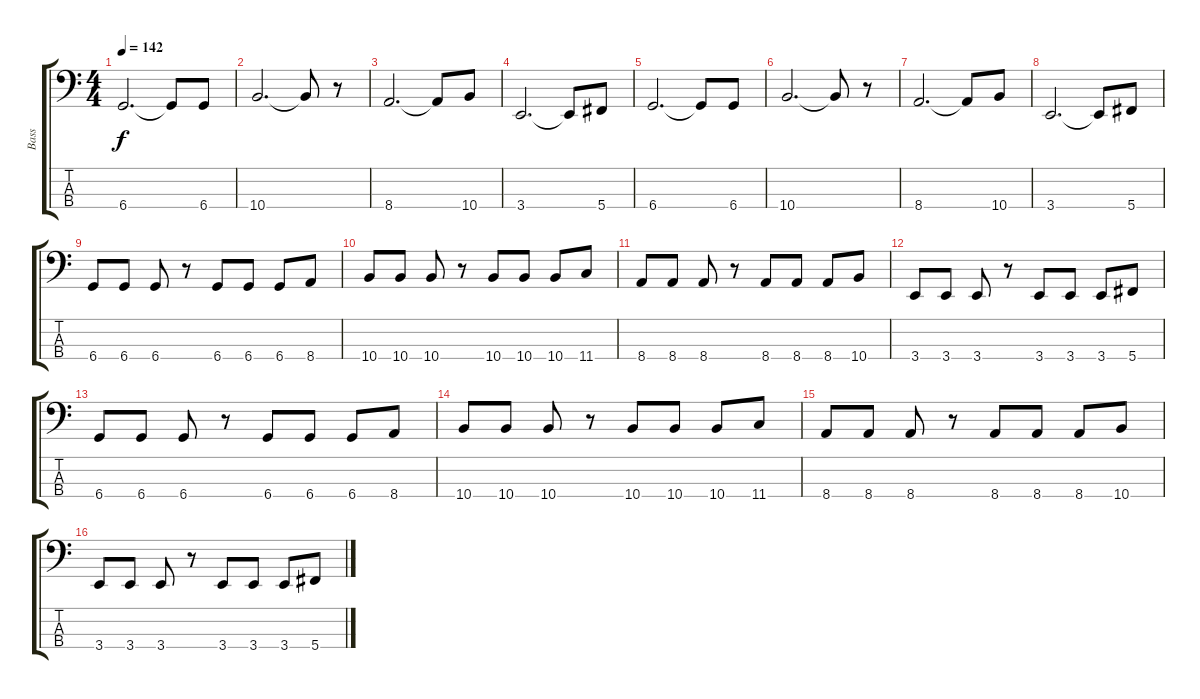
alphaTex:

\track ("Bass" "Bass") {instrument electricbasspick}
\staff {score tabs}
\tuning (Gb2 Db2 Ab1 Db1) {hide}
\ts (4 4)
\tempo 142
\clef f4
\ks c
6.4.2{d dy f} 6.4{t}.8 6.4.8 |
10.4.2{d} 10.4{t}.8 r.8 |
8.4.2{d} 8.4{t}.8 10.4.8 |
3.4.2{d} 3.4{t}.8 5.4.8 |
6.4.2{d} 6.4{t}.8 6.4.8 |
10.4.2{d} 10.4{t}.8 r.8 |
8.4.2{d} 8.4{t}.8 10.4.8 |
3.4.2{d} 3.4{t}.8 5.4.8 |
6.4.8 6.4.8 6.4.8 r.8 6.4.8 6.4.8 6.4.8 8.4.8 |
10.4.8 10.4.8 10.4.8 r.8 10.4.8 10.4.8 10.4.8 11.4.8 |
8.4.8 8.4.8 8.4.8 r.8 8.4.8 8.4.8 8.4.8 10.4.8 |
3.4.8 3.4.8 3.4.8 r.8 3.4.8 3.4.8 3.4.8 5.4.8 |
6.4.8 6.4.8 6.4.8 r.8 6.4.8 6.4.8 6.4.8 8.4.8 |
10.4.8 10.4.8 10.4.8 r.8 10.4.8 10.4.8 10.4.8 11.4.8 |
8.4.8 8.4.8 8.4.8 r.8 8.4.8 8.4.8 8.4.8 10.4.8 |
3.4.8 3.4.8 3.4.8 r.8 3.4.8 3.4.8 3.4.8 5.4.8
